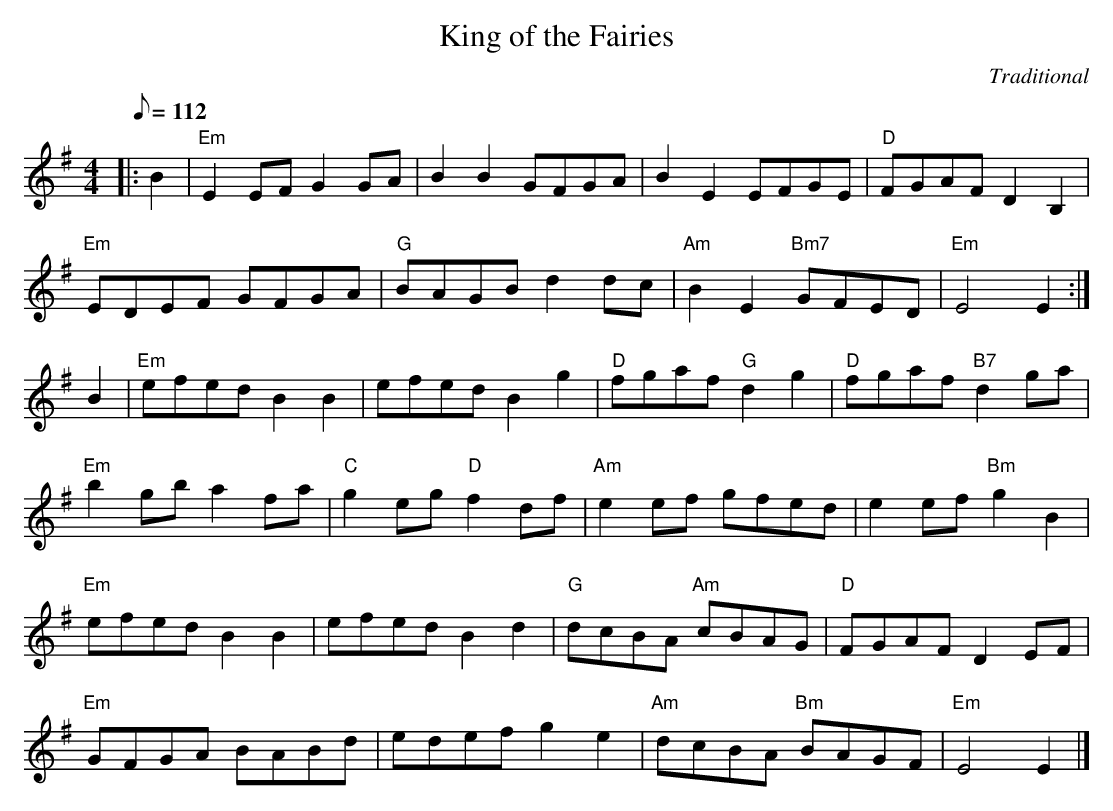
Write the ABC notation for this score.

X:1
T:King of the Fairies
C:Traditional
M:4/4
L:1/8
Q:112
K:Em
|:B2 | "Em"  E2 EF G2 GA | B2 B2 GFGA | B2 E2 EFGE |"D"FGAF  D2 B,2|!
"Em"EDEF GFGA |"G" BAGB d2 dc | "Am"B2 E2 "Bm7"GFED |"Em" E4  E2:|!
B2 | "Em"efed  B2 B2  | efed B2 g2 | "D"  fgaf "G" d2 g2 | "D" fgaf "B7"d2 ga|!
"Em" b2 gb a2  fa| "C" g2 eg "D" f2 df | "Am" e2 ef gfed | e2 ef "Bm"g2 B2|!
"Em" efed B2 B2 | efed  B2 d2 | "G" dcBA "Am" cBAG| "D" FGAF  D2 EF|!
"Em" GFGA  BABd | edef g2 e2 |  "Am" dcBA "Bm"  BAGF | "Em" E4 E2 |]
